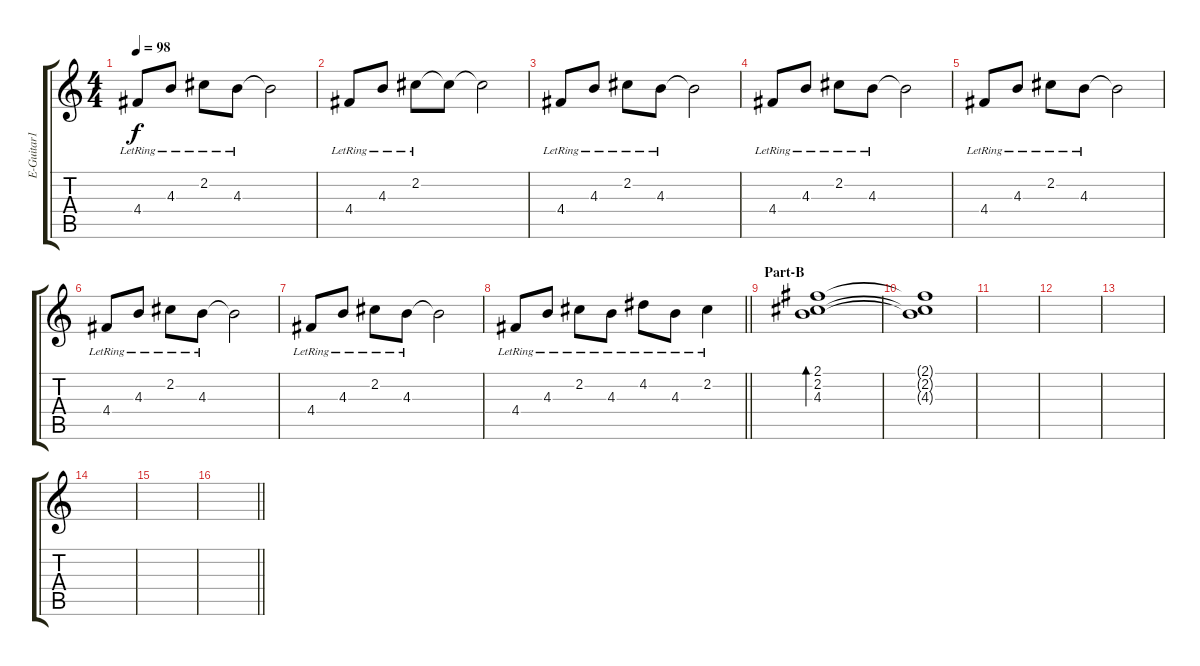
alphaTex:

\track ("E-Guitar1" "E-Guitar1") {instrument distortionguitar}
\staff {score tabs}
\tuning (E4 B3 G3 D3 A2 E2) {hide}
\ts (4 4)
\tempo 98
\clef g2
\ks c
4.4{lr}.8{dy f} 4.3{lr}.8 2.2{lr}.8 4.3{lr}.8 4.3{t}.2 |
4.4{lr}.8 4.3{lr}.8 2.2{lr}.8 2.2{t}.8 2.2{t}.2 |
4.4{lr}.8 4.3{lr}.8 2.2{lr}.8 4.3{lr}.8 4.3{t}.2 |
4.4{lr}.8 4.3{lr}.8 2.2{lr}.8 4.3{lr}.8 4.3{t}.2 |
4.4{lr}.8 4.3{lr}.8 2.2{lr}.8 4.3{lr}.8 4.3{t}.2 |
4.4{lr}.8 4.3{lr}.8 2.2{lr}.8 4.3{lr}.8 4.3{t}.2 |
4.4{lr}.8 4.3{lr}.8 2.2{lr}.8 4.3{lr}.8 4.3{t}.2 |
\barLineRight lightlight
4.4{lr}.8 4.3{lr}.8 2.2{lr}.8 4.3{lr}.8 4.2{lr}.8 4.3{lr}.8 2.2{lr}.4 |
\section ("" "Part-B")
(2.1 2.2 4.3).1{bd 240} |
(2.1{t} 2.2{t} 4.3{t}).1 |
|
|
|
|
|
\barLineRight lightlight
